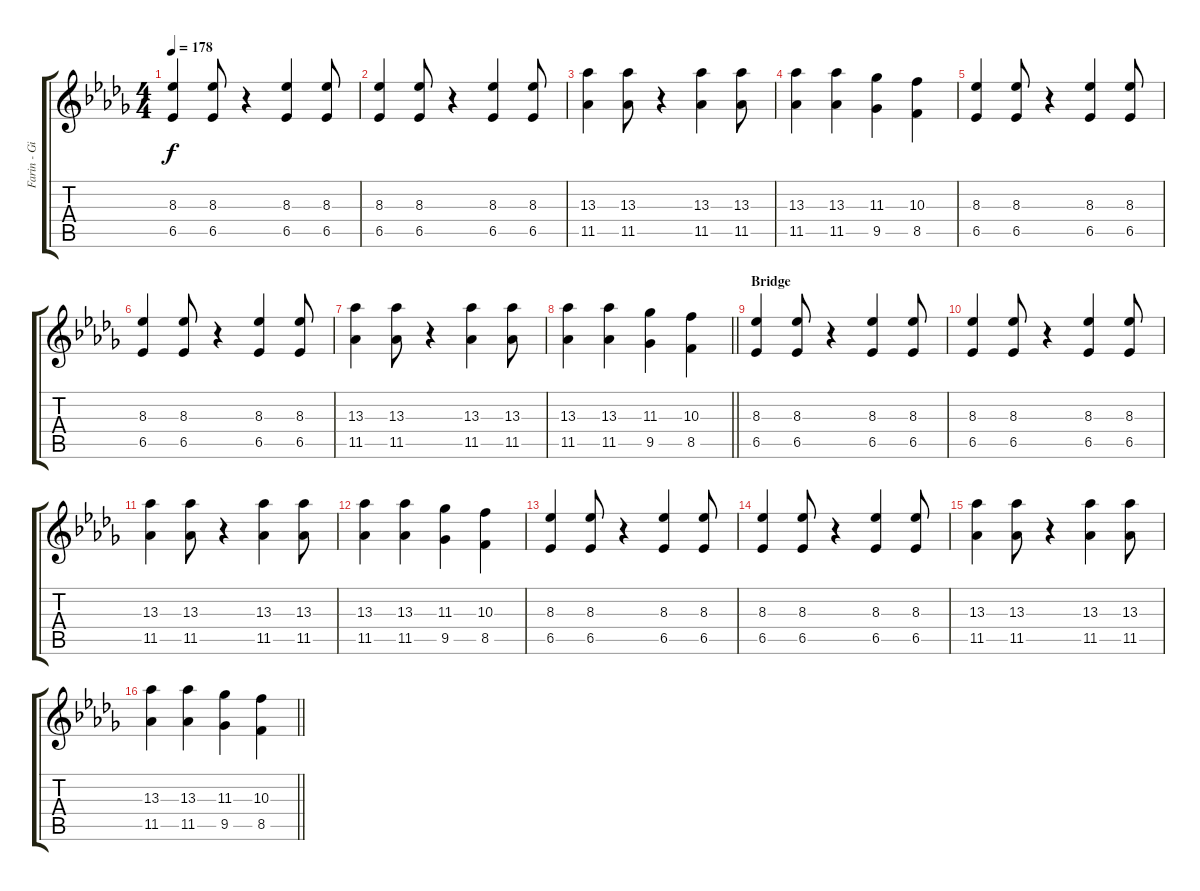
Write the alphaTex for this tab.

\track ("Farin - Gitarre" "Farin - Gi") {instrument overdrivenguitar}
\staff {score tabs}
\tuning (E4 B3 G3 D3 A2 E2) {hide}
\ts (4 4)
\tempo 178
\clef g2
\ks db
(8.3 6.5).4{dy f} (8.3 6.5).8 r.4 (8.3 6.5).4 (8.3 6.5).8 |
(8.3 6.5).4 (8.3 6.5).8 r.4 (8.3 6.5).4 (8.3 6.5).8 |
(13.3 11.5).4 (13.3 11.5).8 r.4 (13.3 11.5).4 (13.3 11.5).8 |
(13.3 11.5).4 (13.3 11.5).4 (11.3 9.5).4 (10.3 8.5).4 |
(8.3 6.5).4 (8.3 6.5).8 r.4 (8.3 6.5).4 (8.3 6.5).8 |
(8.3 6.5).4 (8.3 6.5).8 r.4 (8.3 6.5).4 (8.3 6.5).8 |
(13.3 11.5).4 (13.3 11.5).8 r.4 (13.3 11.5).4 (13.3 11.5).8 |
\barLineRight lightlight
(13.3 11.5).4 (13.3 11.5).4 (11.3 9.5).4 (10.3 8.5).4 |
\section ("" "Bridge")
(8.3 6.5).4 (8.3 6.5).8 r.4 (8.3 6.5).4 (8.3 6.5).8 |
(8.3 6.5).4 (8.3 6.5).8 r.4 (8.3 6.5).4 (8.3 6.5).8 |
(13.3 11.5).4 (13.3 11.5).8 r.4 (13.3 11.5).4 (13.3 11.5).8 |
(13.3 11.5).4 (13.3 11.5).4 (11.3 9.5).4 (10.3 8.5).4 |
(8.3 6.5).4 (8.3 6.5).8 r.4 (8.3 6.5).4 (8.3 6.5).8 |
(8.3 6.5).4 (8.3 6.5).8 r.4 (8.3 6.5).4 (8.3 6.5).8 |
(13.3 11.5).4 (13.3 11.5).8 r.4 (13.3 11.5).4 (13.3 11.5).8 |
\barLineRight lightlight
(13.3 11.5).4 (13.3 11.5).4 (11.3 9.5).4 (10.3 8.5).4
